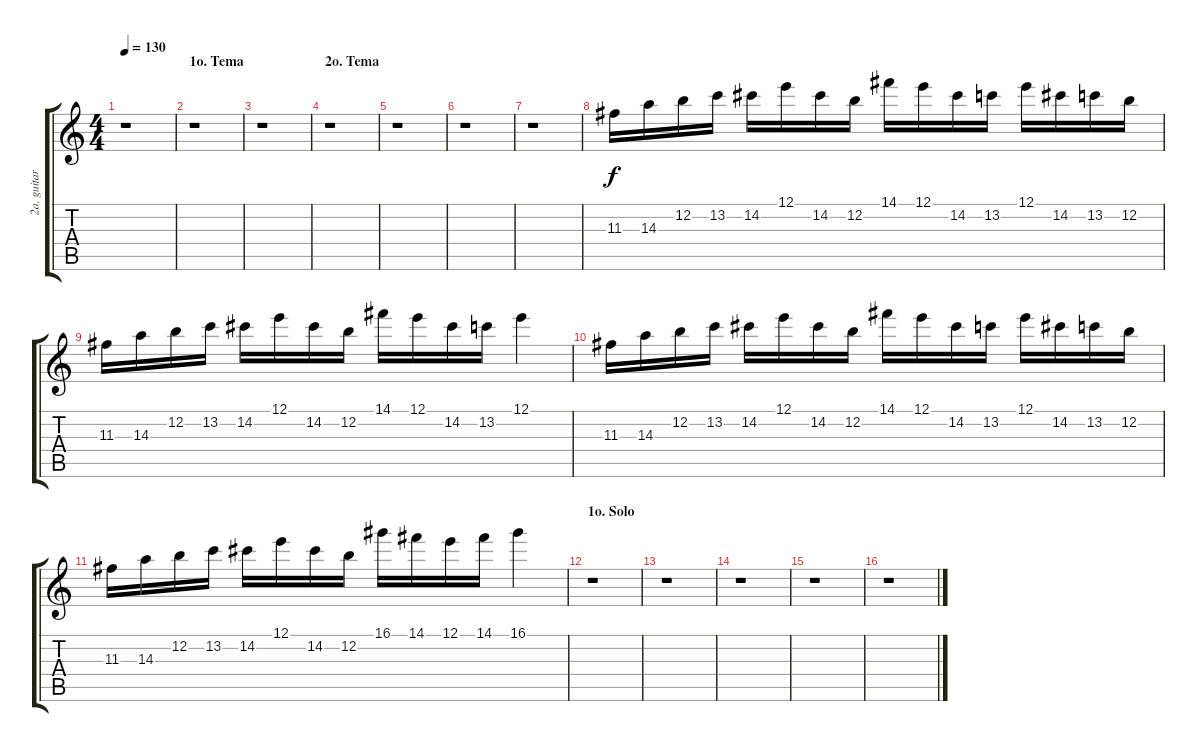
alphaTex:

\track ("2a. guitarra" "2a. guitar") {instrument overdrivenguitar}
\staff {score tabs}
\tuning (E4 B3 G3 D3 A2 E2) {hide}
\ts (4 4)
\tempo 130
\clef g2
\ks c
r.1{dy f instrument overdrivenguitar} |
\section ("" "1o. Tema")
r.1 |
r.1 |
\section ("" "2o. Tema")
r.1 |
r.1 |
r.1 |
r.1 |
11.3.16 14.3.16 12.2.16 13.2.16 14.2.16 12.1.16 14.2.16 12.2.16 14.1.16 12.1.16 14.2.16 13.2.16 12.1.16 14.2.16 13.2.16 12.2.16 |
11.3.16 14.3.16 12.2.16 13.2.16 14.2.16 12.1.16 14.2.16 12.2.16 14.1.16 12.1.16 14.2.16 13.2.16 12.1.4 |
11.3.16 14.3.16 12.2.16 13.2.16 14.2.16 12.1.16 14.2.16 12.2.16 14.1.16 12.1.16 14.2.16 13.2.16 12.1.16 14.2.16 13.2.16 12.2.16 |
11.3.16 14.3.16 12.2.16 13.2.16 14.2.16 12.1.16 14.2.16 12.2.16 16.1.16 14.1.16 12.1.16 14.1.16 16.1.4 |
\section ("" "1o. Solo")
r.1 |
r.1 |
r.1 |
r.1 |
r.1
